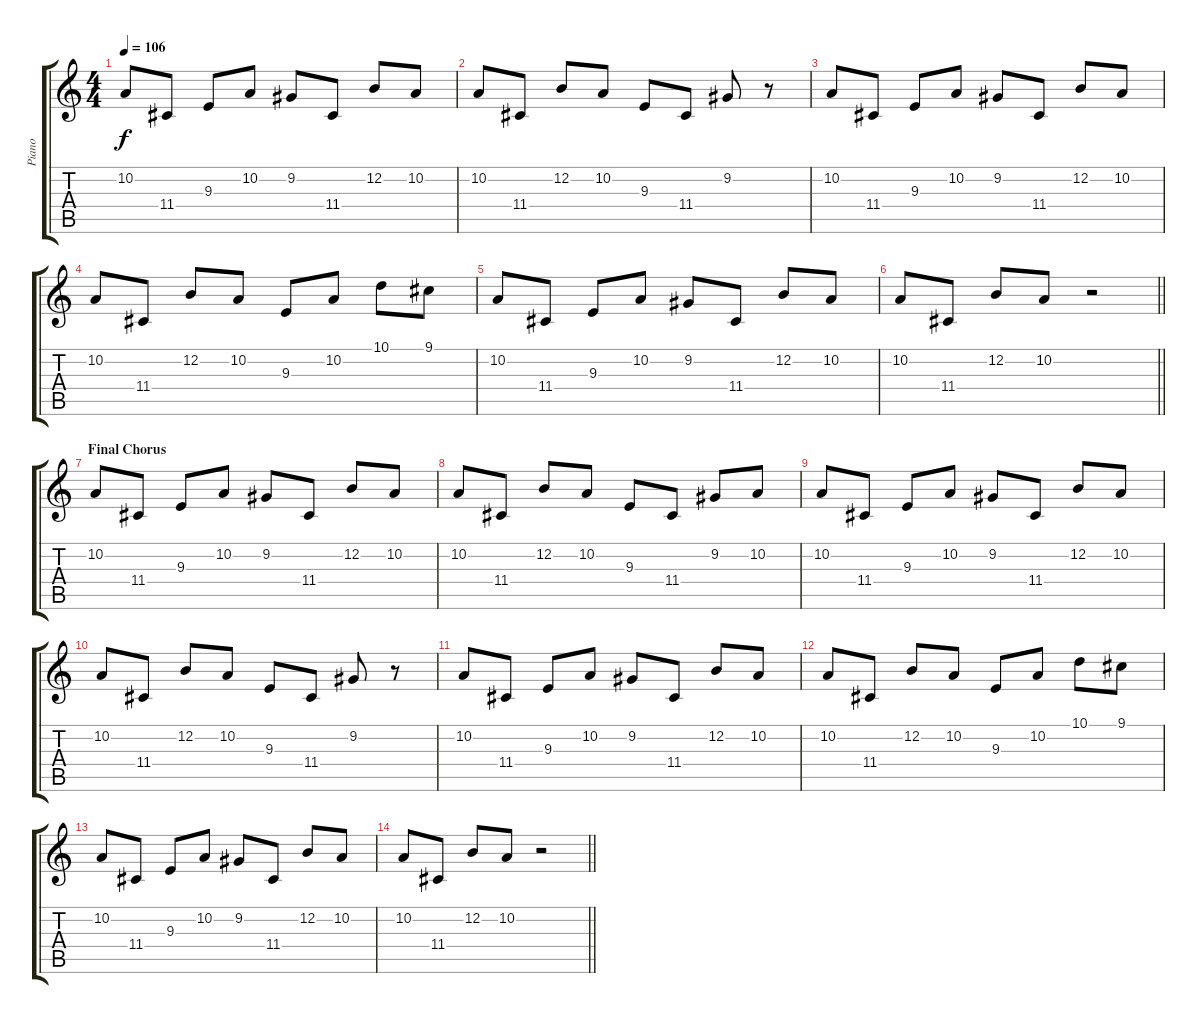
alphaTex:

\track ("Piano" "Piano") {instrument pad5bowed}
\staff {score tabs}
\tuning (E4 B3 G3 D3 A2 E2) {hide}
\ts (4 4)
\tempo 106
\clef g2
\ks c
10.2.8{dy f} 11.4.8 9.3.8 10.2.8 9.2.8 11.4.8 12.2.8 10.2.8 |
10.2.8 11.4.8 12.2.8 10.2.8 9.3.8 11.4.8 9.2.8 r.8 |
10.2.8 11.4.8 9.3.8 10.2.8 9.2.8 11.4.8 12.2.8 10.2.8 |
10.2.8 11.4.8 12.2.8 10.2.8 9.3.8 10.2.8 10.1.8 9.1.8 |
10.2.8 11.4.8 9.3.8 10.2.8 9.2.8 11.4.8 12.2.8 10.2.8 |
\barLineRight lightlight
10.2.8 11.4.8 12.2.8 10.2.8 r.2 |
\section ("" "Final Chorus")
10.2.8 11.4.8 9.3.8 10.2.8 9.2.8 11.4.8 12.2.8 10.2.8 |
10.2.8 11.4.8 12.2.8 10.2.8 9.3.8 11.4.8 9.2.8 10.2.8 |
10.2.8 11.4.8 9.3.8 10.2.8 9.2.8 11.4.8 12.2.8 10.2.8 |
10.2.8 11.4.8 12.2.8 10.2.8 9.3.8 11.4.8 9.2.8 r.8 |
10.2.8 11.4.8 9.3.8 10.2.8 9.2.8 11.4.8 12.2.8 10.2.8 |
10.2.8 11.4.8 12.2.8 10.2.8 9.3.8 10.2.8 10.1.8 9.1.8 |
10.2.8 11.4.8 9.3.8 10.2.8 9.2.8 11.4.8 12.2.8 10.2.8 |
\barLineRight lightlight
10.2.8 11.4.8 12.2.8 10.2.8 r.2
